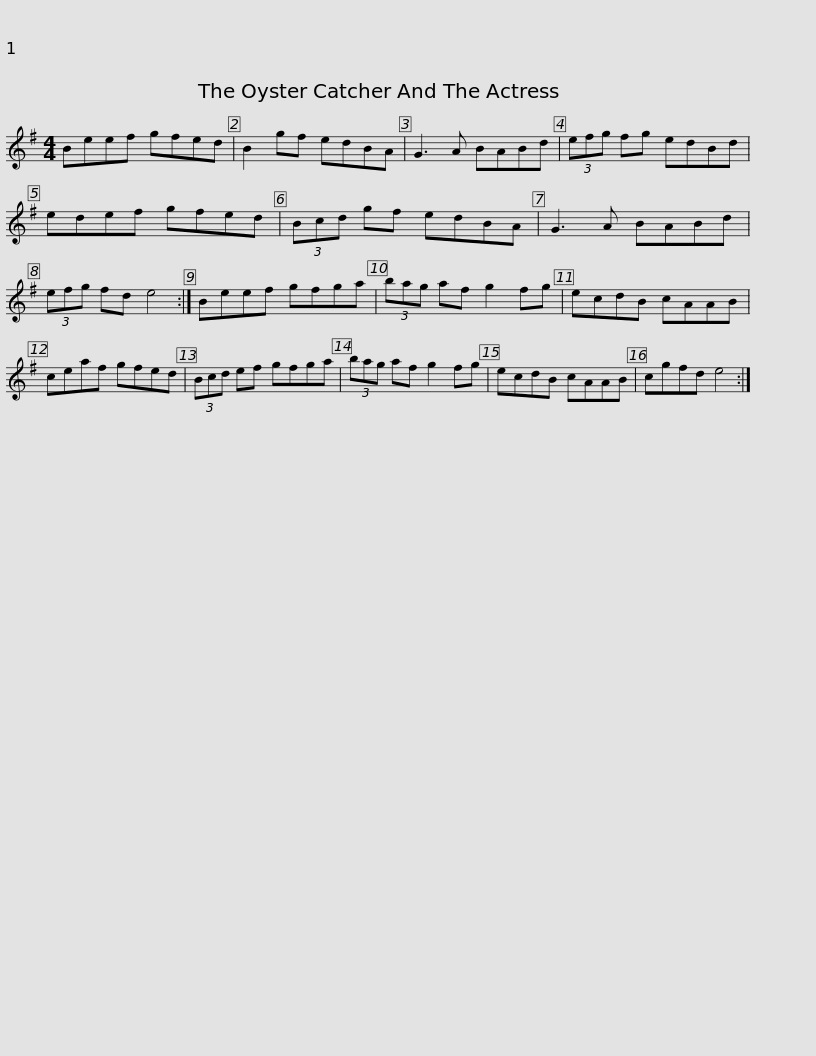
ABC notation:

X:1
L:1/8
M:4/4
I:linebreak $
K:Emin
V:1 treble
V:1
 Beef gfed | B2 gf edBA | G3 A BABd | (3efg fg edBd | edef gfed |$ %5
 (3Bcd gf edBA | G3 A BABd | (3efg fd e4 :| Beef gfga | (3bag af g2 fg |$ %10
 ecdB cAAB | ceaf gfed | (3Bcd ef gfga | (3bag af g2 fg | ecdB cAAB |$ %15
 cgfd e4 :| %16
